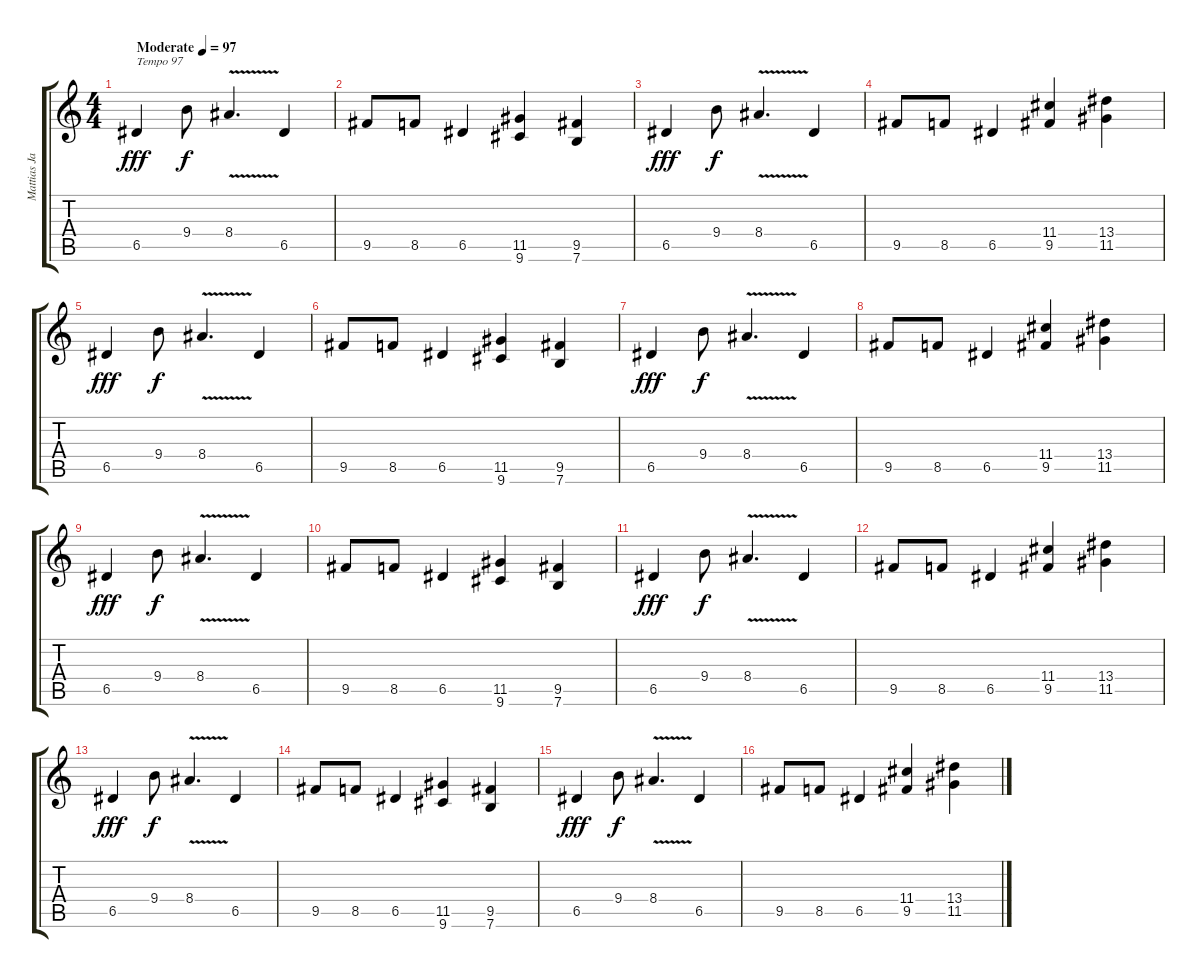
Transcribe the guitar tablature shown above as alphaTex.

\track ("Mattias Jabs" "Mattias Ja") {instrument overdrivenguitar}
\staff {score tabs}
\tuning (E4 B3 G3 D3 A2 E2) {hide}
\ts (4 4)
\tempo (97 "Moderate")
\clef g2
\ks c
6.5.4{txt "Tempo 97" dy fff instrument overdrivenguitar} 9.4.8{dy f} 8.4{v}.4{d} 6.5.4 |
9.5.8 8.5.8 6.5.4 (11.5 9.6).4 (9.5 7.6).4 |
6.5.4{dy fff} 9.4.8{dy f} 8.4{v}.4{d} 6.5.4 |
9.5.8 8.5.8 6.5.4 (11.4 9.5).4 (13.4 11.5).4 |
6.5.4{dy fff} 9.4.8{dy f} 8.4{v}.4{d} 6.5.4 |
9.5.8 8.5.8 6.5.4 (11.5 9.6).4 (9.5 7.6).4 |
6.5.4{dy fff} 9.4.8{dy f} 8.4{v}.4{d} 6.5.4 |
9.5.8 8.5.8 6.5.4 (11.4 9.5).4 (13.4 11.5).4 |
6.5.4{dy fff} 9.4.8{dy f} 8.4{v}.4{d} 6.5.4 |
9.5.8 8.5.8 6.5.4 (11.5 9.6).4 (9.5 7.6).4 |
6.5.4{dy fff} 9.4.8{dy f} 8.4{v}.4{d} 6.5.4 |
9.5.8 8.5.8 6.5.4 (11.4 9.5).4 (13.4 11.5).4 |
6.5.4{dy fff} 9.4.8{dy f} 8.4{v}.4{d} 6.5.4 |
9.5.8 8.5.8 6.5.4 (11.5 9.6).4 (9.5 7.6).4 |
6.5.4{dy fff} 9.4.8{dy f} 8.4{v}.4{d} 6.5.4 |
9.5.8 8.5.8 6.5.4 (11.4 9.5).4 (13.4 11.5).4
